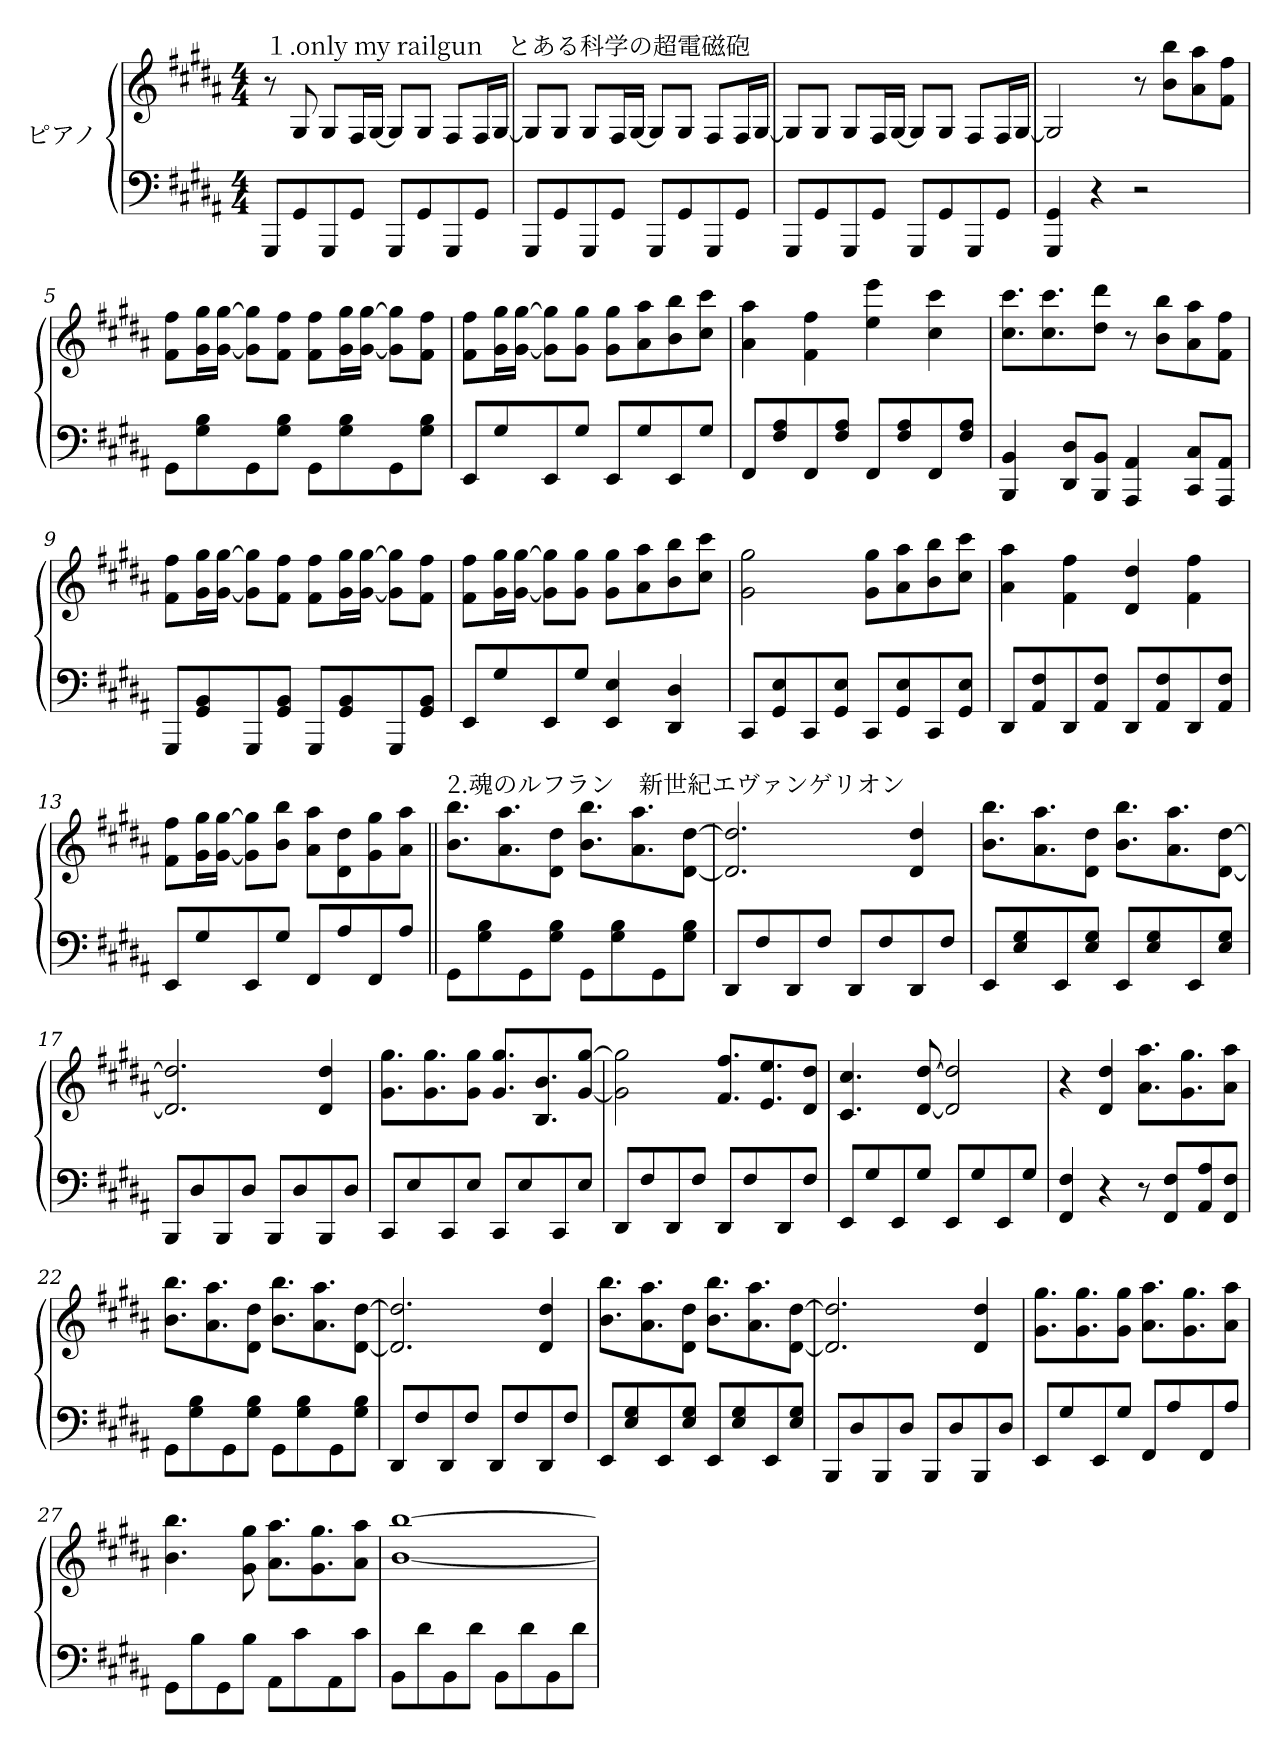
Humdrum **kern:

**kern	**kern
*part1	*part1
*staff2	*staff1
*I"ピアノ	*
*clefF4	*clefG2
*k[f#c#g#d#a#]	*k[f#c#g#d#a#]
*M4/4	*M4/4
*MM140	*MM140
=1	=1
!	!LO:TX:a:t=１.only my railgun　とある科学の超電磁砲
8GGG#/L	8r
8GG#/	8G#/
8GGG#/	8G#/L
8GG#/J	16F#/L
.	[16G#/JJ
8GGG#/L	8G#/L]
8GG#/	8G#/J
8GGG#/	8F#/L
8GG#/J	16F#/L
.	[16G#/JJ
=2	=2
8GGG#/L	8G#/L]
8GG#/	8G#/J
8GGG#/	8G#/L
8GG#/J	16F#/L
.	[16G#/JJ
8GGG#/L	8G#/L]
8GG#/	8G#/J
8GGG#/	8F#/L
8GG#/J	16F#/L
.	[16G#/JJ
!!LO:LB:g=z
=3	=3
8GGG#/L	8G#/L]
8GG#/	8G#/J
8GGG#/	8G#/L
8GG#/J	16F#/L
.	[16G#/JJ
8GGG#/L	8G#/L]
8GG#/	8G#/J
8GGG#/	8F#/L
8GG#/J	16F#/L
.	[16G#/JJ
=4	=4
4GGG#/ 4GG#/	2G#/]
4r	.
2r	8r
.	8b\ 8bb\L
.	8a#\ 8aa#\
.	8f#\ 8ff#\J
=5	=5
8GG#\L	8f#\ 8ff#\L
8G#\ 8B\	16g#\ 16gg#\L
.	[16g#\ [16gg#\JJ
8GG#\	8g#\] 8gg#\]L
8G#\ 8B\J	8f#\ 8ff#\J
8GG#\L	8f#\ 8ff#\L
8G#\ 8B\	16g#\ 16gg#\L
.	[16g#\ [16gg#\JJ
8GG#\	8g#\] 8gg#\]L
8G#\ 8B\J	8f#\ 8ff#\J
!!LO:LB:g=z
=6	=6
8EE/L	8f#\ 8ff#\L
8G#/	16g#\ 16gg#\L
.	[16g#\ [16gg#\JJ
8EE/	8g#\] 8gg#\]L
8G#/J	8g#\ 8gg#\J
8EE/L	8g#\ 8gg#\L
8G#/	8a#\ 8aa#\
8EE/	8b\ 8bb\
8G#/J	8cc#\ 8ccc#\J
=7	=7
8FF#/L	4a#\ 4aa#\
8F#/ 8A#/	.
8FF#/	4f#\ 4ff#\
8F#/ 8A#/J	.
8FF#/L	4ee\ 4eee\
8F#/ 8A#/	.
8FF#/	4cc#\ 4ccc#\
8F#/ 8A#/J	.
=8	=8
4BBB/ 4BB/	8.cc#\ 8.ccc#\L
.	8.cc#\ 8.ccc#\
8DD#/ 8D#/L	.
8BBB/ 8BB/J	8dd#\ 8ddd#\J
4AAA#/ 4AA#/	8r
.	8b\ 8bb\L
8CC#/ 8C#/L	8a#\ 8aa#\
8AAA#/ 8AA#/J	8f#\ 8ff#\J
=9	=9
8GGG#/L	8f#\ 8ff#\L
8GG#/ 8BB/	16g#\ 16gg#\L
.	[16g#\ [16gg#\JJ
8GGG#/	8g#\] 8gg#\]L
8GG#/ 8BB/J	8f#\ 8ff#\J
8GGG#/L	8f#\ 8ff#\L
8GG#/ 8BB/	16g#\ 16gg#\L
.	[16g#\ [16gg#\JJ
8GGG#/	8g#\] 8gg#\]L
8GG#/ 8BB/J	8f#\ 8ff#\J
!!LO:LB:g=z
=10	=10
8EE/L	8f#\ 8ff#\L
8G#/	16g#\ 16gg#\L
.	[16g#\ [16gg#\JJ
8EE/	8g#\] 8gg#\]L
8G#/J	8g#\ 8gg#\J
4EE/ 4E/	8g#\ 8gg#\L
.	8a#\ 8aa#\
4DD#/ 4D#/	8b\ 8bb\
.	8cc#\ 8ccc#\J
=11	=11
8CC#/L	2g#\ 2gg#\
8GG#/ 8E/	.
8CC#/	.
8GG#/ 8E/J	.
8CC#/L	8g#\ 8gg#\L
8GG#/ 8E/	8a#\ 8aa#\
8CC#/	8b\ 8bb\
8GG#/ 8E/J	8cc#\ 8ccc#\J
=12	=12
8DD#/L	4a#\ 4aa#\
8AA#/ 8F#/	.
8DD#/	4f#\ 4ff#\
8AA#/ 8F#/J	.
8DD#/L	4d#/ 4dd#/
8AA#/ 8F#/	.
8DD#/	4f#\ 4ff#\
8AA#/ 8F#/J	.
=13	=13
8EE/L	8f#\ 8ff#\L
8G#/	16g#\ 16gg#\L
.	[16g#\ [16gg#\JJ
8EE/	8g#\] 8gg#\]L
8G#/J	8b\ 8bb\J
8FF#/L	8a#\ 8aa#\L
8A#/	8d#\ 8dd#\
8FF#/	8g#\ 8gg#\
8A#/J	8a#\ 8aa#\J
!!LO:LB:g=z
=14||	=14||
!	!LO:TX:a:t=2.魂のルフラン　新世紀エヴァンゲリオン
8GG#\L	8.b\ 8.bb\L
8G#\ 8B\	.
.	8.a#\ 8.aa#\
8GG#\	.
8G#\ 8B\J	8d#\ 8dd#\J
8GG#\L	8.b\ 8.bb\L
8G#\ 8B\	.
.	8.a#\ 8.aa#\
8GG#\	.
8G#\ 8B\J	[8d#\ [8dd#\J
=15	=15
8DD#/L	2.d#/] 2.dd#/]
8F#/	.
8DD#/	.
8F#/J	.
8DD#/L	.
8F#/	.
8DD#/	4d#/ 4dd#/
8F#/J	.
=16	=16
8EE/L	8.b\ 8.bb\L
8E/ 8G#/	.
.	8.a#\ 8.aa#\
8EE/	.
8E/ 8G#/J	8d#\ 8dd#\J
8EE/L	8.b\ 8.bb\L
8E/ 8G#/	.
.	8.a#\ 8.aa#\
8EE/	.
8E/ 8G#/J	[8d#\ [8dd#\J
=17	=17
8BBB/L	2.d#/] 2.dd#/]
8D#/	.
8BBB/	.
8D#/J	.
8BBB/L	.
8D#/	.
8BBB/	4d#/ 4dd#/
8D#/J	.
=18	=18
8CC#/L	8.g#\ 8.gg#\L
8E/	.
.	8.g#\ 8.gg#\
8CC#/	.
8E/J	8g#\ 8gg#\J
8CC#/L	8.g#/ 8.gg#/L
8E/	.
.	8.B/ 8.b/
8CC#/	.
8E/J	[8g#/ [8gg#/J
!!LO:PB:g=z
=19	=19
8DD#/L	2g#\] 2gg#\]
8F#/	.
8DD#/	.
8F#/J	.
8DD#/L	8.f#/ 8.ff#/L
8F#/	.
.	8.e/ 8.ee/
8DD#/	.
8F#/J	8d#/ 8dd#/J
=20	=20
8EE/L	4.c#/ 4.cc#/
8G#/	.
8EE/	.
8G#/J	[8d#/ [8dd#/
8EE/L	2d#/] 2dd#/]
8G#/	.
8EE/	.
8G#/J	.
=21	=21
4FF#/ 4F#/	4r
4r	4d#/ 4dd#/
8r	8.a#\ 8.aa#\L
8FF#/ 8F#/L	.
.	8.g#\ 8.gg#\
8AA#/ 8A#/	.
8FF#/ 8F#/J	8a#\ 8aa#\J
=22	=22
8GG#\L	8.b\ 8.bb\L
8G#\ 8B\	.
.	8.a#\ 8.aa#\
8GG#\	.
8G#\ 8B\J	8d#\ 8dd#\J
8GG#\L	8.b\ 8.bb\L
8G#\ 8B\	.
.	8.a#\ 8.aa#\
8GG#\	.
8G#\ 8B\J	[8d#\ [8dd#\J
=23	=23
8DD#/L	2.d#/] 2.dd#/]
8F#/	.
8DD#/	.
8F#/J	.
8DD#/L	.
8F#/	.
8DD#/	4d#/ 4dd#/
8F#/J	.
!!LO:LB:g=z
=24	=24
8EE/L	8.b\ 8.bb\L
8E/ 8G#/	.
.	8.a#\ 8.aa#\
8EE/	.
8E/ 8G#/J	8d#\ 8dd#\J
8EE/L	8.b\ 8.bb\L
8E/ 8G#/	.
.	8.a#\ 8.aa#\
8EE/	.
8E/ 8G#/J	[8d#\ [8dd#\J
=25	=25
8BBB/L	2.d#/] 2.dd#/]
8D#/	.
8BBB/	.
8D#/J	.
8BBB/L	.
8D#/	.
8BBB/	4d#/ 4dd#/
8D#/J	.
=26	=26
8EE/L	8.g#\ 8.gg#\L
8G#/	.
.	8.g#\ 8.gg#\
8EE/	.
8G#/J	8g#\ 8gg#\J
8FF#/L	8.a#\ 8.aa#\L
8A#/	.
.	8.g#\ 8.gg#\
8FF#/	.
8A#/J	8a#\ 8aa#\J
=27	=27
8GG#\L	4.b\ 4.bb\
8B\	.
8GG#\	.
8B\J	8g#\ 8gg#\
8AA#\L	8.a#\ 8.aa#\L
8c#\	.
.	8.g#\ 8.gg#\
8AA#\	.
8c#\J	8a#\ 8aa#\J
=28	=28
8BB\L	[1b [1bb
8d#\	.
8BB\	.
8d#\J	.
8BB\L	.
8d#\	.
8BB\	.
8d#\J	.
=	=
*-	*-
